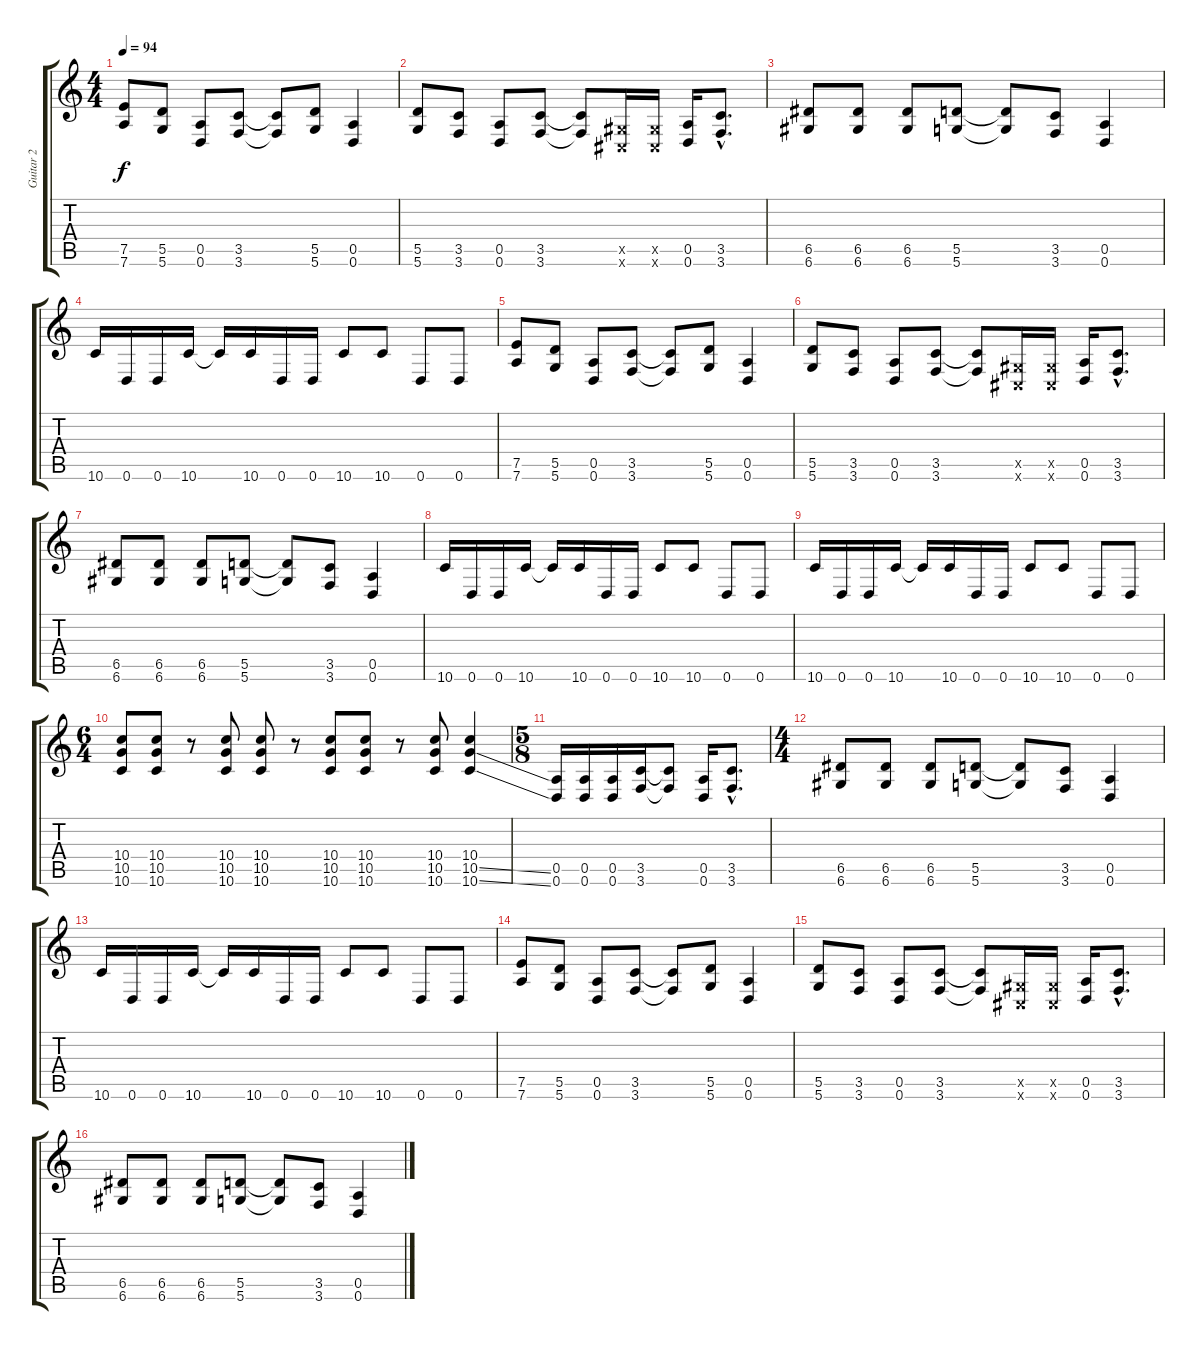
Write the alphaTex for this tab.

\track ("Guitar 2" "Guitar 2") {instrument distortionguitar}
\staff {score tabs}
\tuning (E4 B3 G3 D3 A2 D2) {hide}
\ts (4 4)
\tempo 94
\clef g2
\ks c
(7.5 7.6).8{dy f} (5.5 5.6).8 (0.5 0.6).8 (3.5 3.6).8 (3.5{t} 3.6{t}).8 (5.5 5.6).8 (0.5 0.6).4 |
(5.5 5.6).8 (3.5 3.6).8 (0.5 0.6).8 (3.5 3.6).8 (3.5{t} 3.6{t}).8 (-1.5{x} -1.6{x}).16 (-1.5{x} -1.6{x}).16 (0.5 0.6).16 (3.5{hac} 3.6{hac}).8{d} |
(6.5 6.6).8 (6.5 6.6).8 (6.5 6.6).8 (5.5 5.6).8 (5.5{t} 5.6{t}).8 (3.5 3.6).8 (0.5 0.6).4 |
10.6.16 0.6.16 0.6.16 10.6.16 10.6{t}.16 10.6.16 0.6.16 0.6.16 10.6.8 10.6.8 0.6.8 0.6.8 |
(7.5 7.6).8 (5.5 5.6).8 (0.5 0.6).8 (3.5 3.6).8 (3.5{t} 3.6{t}).8 (5.5 5.6).8 (0.5 0.6).4 |
(5.5 5.6).8 (3.5 3.6).8 (0.5 0.6).8 (3.5 3.6).8 (3.5{t} 3.6{t}).8 (-1.5{x} -1.6{x}).16 (-1.5{x} -1.6{x}).16 (0.5 0.6).16 (3.5{hac} 3.6{hac}).8{d} |
(6.5 6.6).8 (6.5 6.6).8 (6.5 6.6).8 (5.5 5.6).8 (5.5{t} 5.6{t}).8 (3.5 3.6).8 (0.5 0.6).4 |
10.6.16 0.6.16 0.6.16 10.6.16 10.6{t}.16 10.6.16 0.6.16 0.6.16 10.6.8 10.6.8 0.6.8 0.6.8 |
10.6.16 0.6.16 0.6.16 10.6.16 10.6{t}.16 10.6.16 0.6.16 0.6.16 10.6.8 10.6.8 0.6.8 0.6.8 |
\ts (6 4)
(10.4 10.5 10.6).8 (10.4 10.5 10.6).8 r.8 (10.4 10.5 10.6).8 (10.4 10.5 10.6).8 r.8 (10.4 10.5 10.6).8 (10.4 10.5 10.6).8 r.8 (10.4 10.5 10.6).8 (10.4 10.5{ss} 10.6{ss}).4 |
\ts (5 8)
(0.5 0.6).16 (0.5 0.6).16 (0.5 0.6).16 (3.5 3.6).16 (3.5{t} 3.6{t}).8 (0.5 0.6).16 (3.5{hac} 3.6{hac}).8{d} |
\ts (4 4)
(6.5 6.6).8 (6.5 6.6).8 (6.5 6.6).8 (5.5 5.6).8 (5.5{t} 5.6{t}).8 (3.5 3.6).8 (0.5 0.6).4 |
10.6.16 0.6.16 0.6.16 10.6.16 10.6{t}.16 10.6.16 0.6.16 0.6.16 10.6.8 10.6.8 0.6.8 0.6.8 |
(7.5 7.6).8 (5.5 5.6).8 (0.5 0.6).8 (3.5 3.6).8 (3.5{t} 3.6{t}).8 (5.5 5.6).8 (0.5 0.6).4 |
(5.5 5.6).8 (3.5 3.6).8 (0.5 0.6).8 (3.5 3.6).8 (3.5{t} 3.6{t}).8 (-1.5{x} -1.6{x}).16 (-1.5{x} -1.6{x}).16 (0.5 0.6).16 (3.5{hac} 3.6{hac}).8{d} |
(6.5 6.6).8 (6.5 6.6).8 (6.5 6.6).8 (5.5 5.6).8 (5.5{t} 5.6{t}).8 (3.5 3.6).8 (0.5 0.6).4
